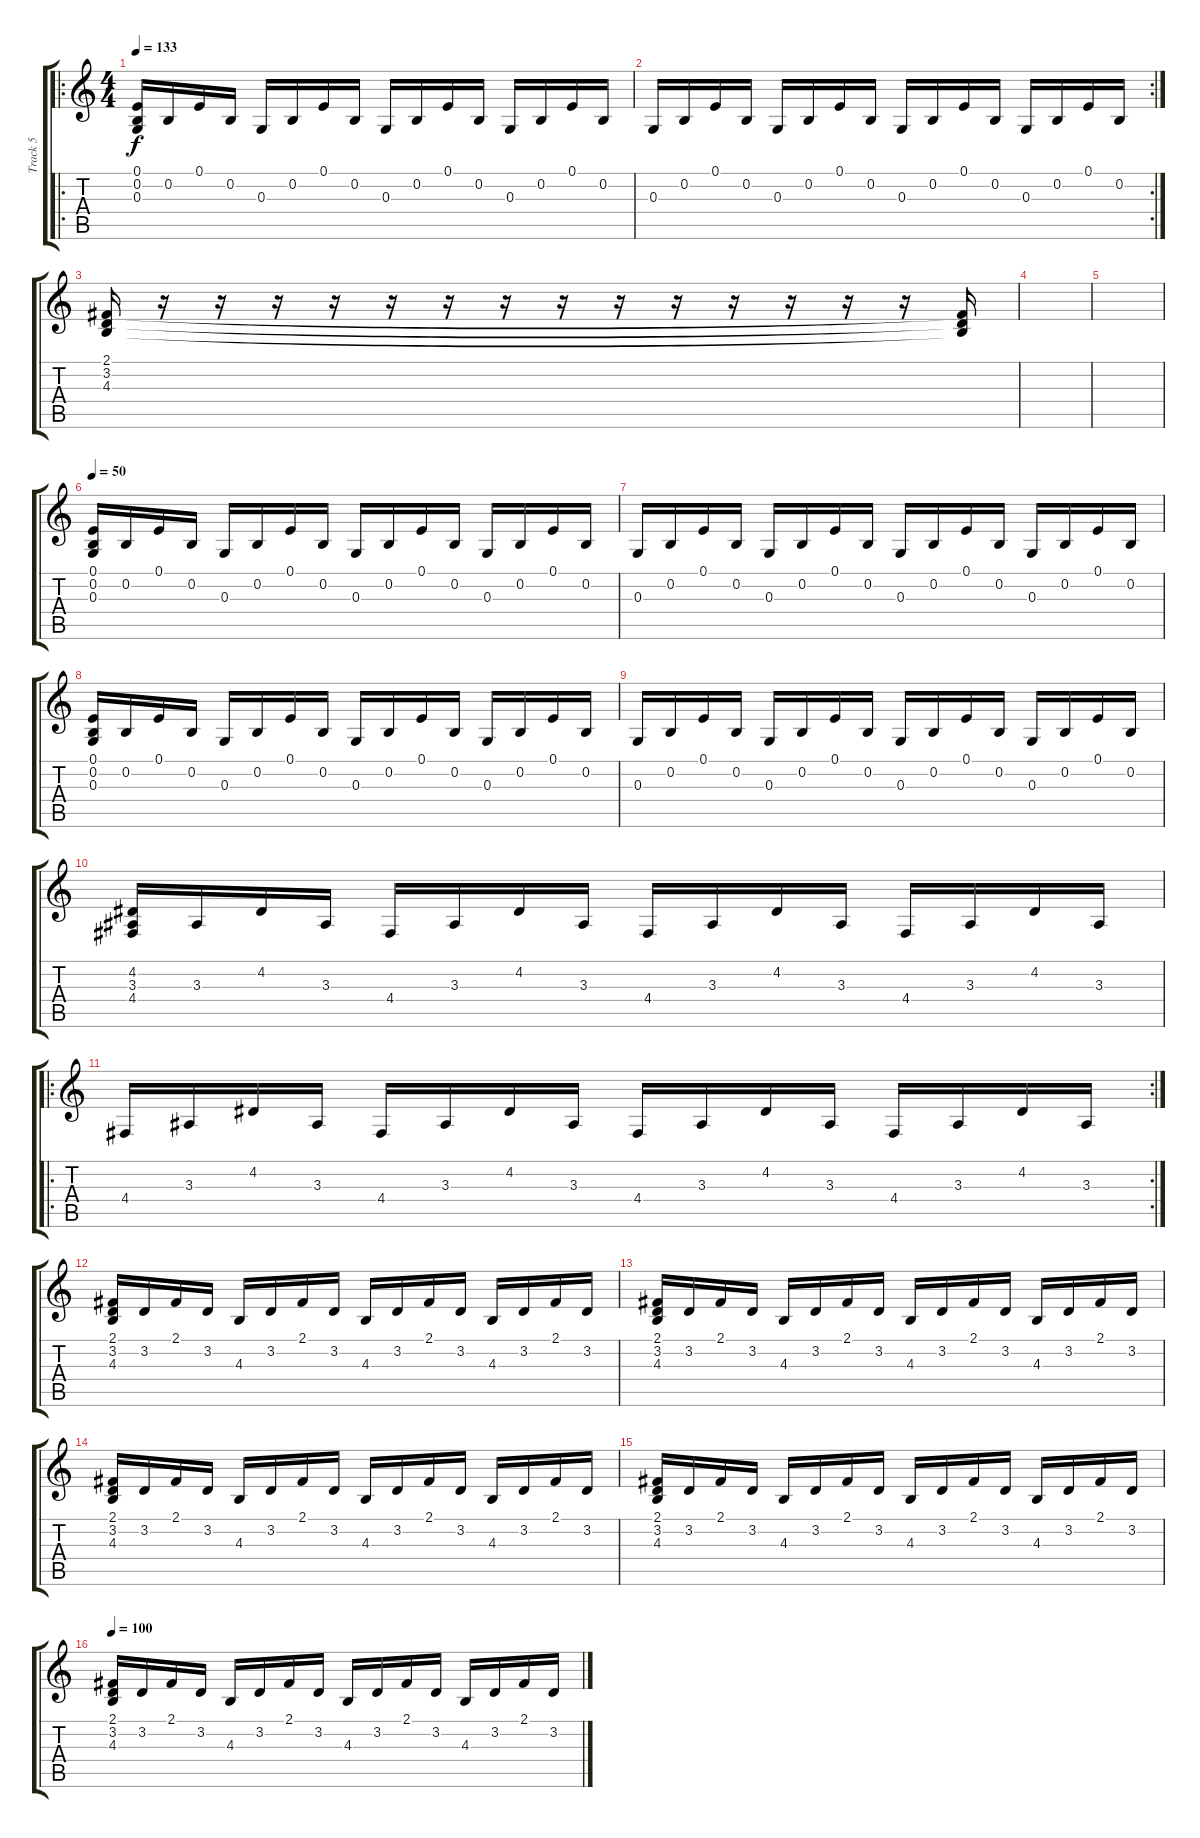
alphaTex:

\track ("Track 5" "Track 5") {instrument pad8sweep}
\staff {score tabs}
\tuning (E4 B3 G3 D3 A2 E2) {hide}
\ro
\ts (4 4)
\tempo 133
\tempo 200
\tempo 133
\clef g2
\ks c
(0.1 0.2 0.3).16{dy f instrument pad8sweep} 0.2.16 0.1.16 0.2.16 0.3.16 0.2.16 0.1.16 0.2.16 0.3.16 0.2.16 0.1.16 0.2.16 0.3.16 0.2.16 0.1.16 0.2.16 |
\rc 2
0.3.16 0.2.16 0.1.16 0.2.16 0.3.16 0.2.16 0.1.16 0.2.16 0.3.16 0.2.16 0.1.16 0.2.16 0.3.16 0.2.16 0.1.16 0.2.16 |
(2.1 3.2 4.3).16 r.16 r.16 r.16 r.16 r.16 r.16 r.16 r.16 r.16 r.16 r.16 r.16 r.16 r.16 (2.1{t} 3.2{t} 4.3{t}).16 |
|
|
\tempo 50
(0.1 0.2 0.3).16 0.2.16 0.1.16 0.2.16 0.3.16 0.2.16 0.1.16 0.2.16 0.3.16 0.2.16 0.1.16 0.2.16 0.3.16 0.2.16 0.1.16 0.2.16 |
0.3.16 0.2.16 0.1.16 0.2.16 0.3.16 0.2.16 0.1.16 0.2.16 0.3.16 0.2.16 0.1.16 0.2.16 0.3.16 0.2.16 0.1.16 0.2.16 |
(0.1 0.2 0.3).16 0.2.16 0.1.16 0.2.16 0.3.16 0.2.16 0.1.16 0.2.16 0.3.16 0.2.16 0.1.16 0.2.16 0.3.16 0.2.16 0.1.16 0.2.16 |
0.3.16 0.2.16 0.1.16 0.2.16 0.3.16 0.2.16 0.1.16 0.2.16 0.3.16 0.2.16 0.1.16 0.2.16 0.3.16 0.2.16 0.1.16 0.2.16 |
(4.2 3.3 4.4).16 3.3.16 4.2.16 3.3.16 4.4.16 3.3.16 4.2.16 3.3.16 4.4.16 3.3.16 4.2.16 3.3.16 4.4.16 3.3.16 4.2.16 3.3.16 |
\ro
\rc 2
4.4.16 3.3.16 4.2.16 3.3.16 4.4.16 3.3.16 4.2.16 3.3.16 4.4.16 3.3.16 4.2.16 3.3.16 4.4.16 3.3.16 4.2.16 3.3.16 |
(2.1 3.2 4.3).16 3.2.16 2.1.16 3.2.16 4.3.16 3.2.16 2.1.16 3.2.16 4.3.16 3.2.16 2.1.16 3.2.16 4.3.16 3.2.16 2.1.16 3.2.16 |
(2.1 3.2 4.3).16 3.2.16 2.1.16 3.2.16 4.3.16 3.2.16 2.1.16 3.2.16 4.3.16 3.2.16 2.1.16 3.2.16 4.3.16 3.2.16 2.1.16 3.2.16 |
(2.1 3.2 4.3).16 3.2.16 2.1.16 3.2.16 4.3.16 3.2.16 2.1.16 3.2.16 4.3.16 3.2.16 2.1.16 3.2.16 4.3.16 3.2.16 2.1.16 3.2.16 |
(2.1 3.2 4.3).16 3.2.16 2.1.16 3.2.16 4.3.16 3.2.16 2.1.16 3.2.16 4.3.16 3.2.16 2.1.16 3.2.16 4.3.16 3.2.16 2.1.16 3.2.16 |
\tempo 100
(2.1 3.2 4.3).16 3.2.16 2.1.16 3.2.16 4.3.16 3.2.16 2.1.16 3.2.16 4.3.16 3.2.16 2.1.16 3.2.16 4.3.16 3.2.16 2.1.16 3.2.16
